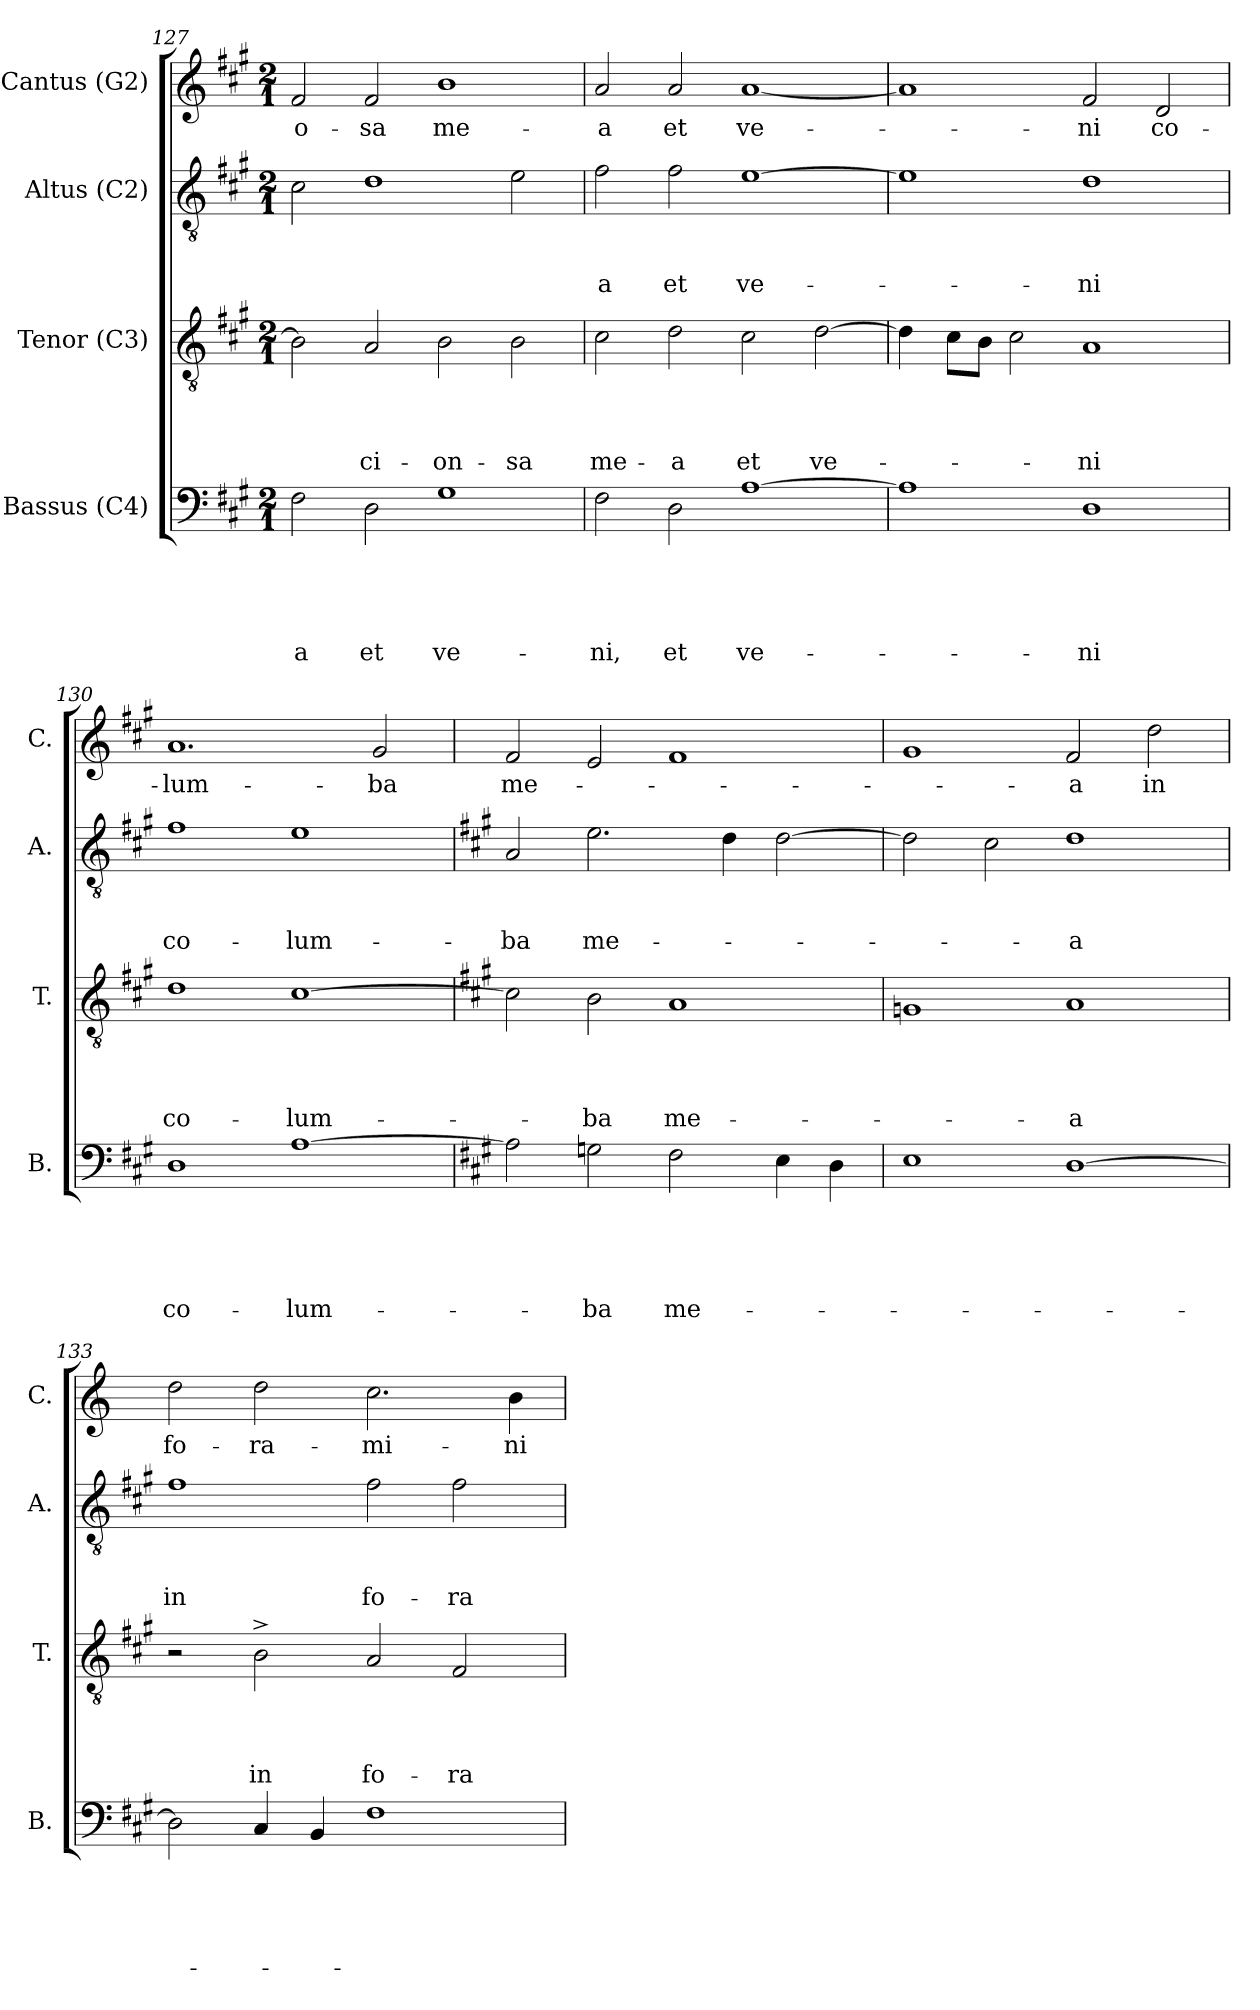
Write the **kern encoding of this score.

**kern	**text	**text	**text	**text	**text	**kern	**text	**text	**text	**text	**kern	**text	**text	**text	**kern	**text
*part4	*part4	*part4	*part4	*part4	*part4	*part3	*part3	*part3	*part3	*part3	*part2	*part2	*part2	*part2	*part1	*part1
*staff4	*staff4	*staff4	*staff4	*staff4	*staff4	*staff3	*staff3	*staff3	*staff3	*staff3	*staff2	*staff2	*staff2	*staff2	*staff1	*staff1
*I"Bassus (C4)	*	*	*	*	*	*I"Tenor (C3)	*	*	*	*	*I"Altus (C2)	*	*	*	*I"Cantus (G2)	*
*I'B.	*	*	*	*	*	*I'T.	*	*	*	*	*I'A.	*	*	*	*I'C.	*
*clefF4	*	*	*	*	*	*clefGv2	*	*	*	*	*clefGv2	*	*	*	*clefG2	*
*k[f#c#g#]	*	*	*	*	*	*k[f#c#g#]	*	*	*	*	*k[f#c#g#]	*	*	*	*k[f#c#g#]	*
*A:	*	*	*	*	*	*A:	*	*	*	*	*A:	*	*	*	*A:	*
*M2/1	*	*	*	*	*	*M2/1	*	*	*	*	*M2/1	*	*	*	*M2/1	*
=127	=127	=127	=127	=127	=127	=127	=127	=127	=127	=127	=127	=127	=127	=127	=127	=127
!	!	!	!	!	!LO:LY:b	!	!	!	!	!	!	!	!	!	!	!LO:LY:b
2F#\	.	.	.	.	-a	2B\]	.	.	.	.	2c#\	.	.	.	2f#/	-o-
!	!	!	!	!	!LO:LY:b	!	!	!	!	!LO:LY:b	!	!	!	!	!	!LO:LY:b
2D\	.	.	.	.	et	2A/	.	.	.	-ci-	1d	.	.	.	2f#/	-sa
!	!	!	!	!	!LO:LY:b	!	!	!	!	!LO:LY:b	!	!	!	!	!	!LO:LY:b
1G#	.	.	.	.	ve-	2B\	.	.	.	-on-	.	.	.	.	1b	me-
!	!	!	!	!	!	!	!	!	!	!LO:LY:b	!	!	!	!	!	!
.	.	.	.	.	.	2B\	.	.	.	-sa	2e\	.	.	.	.	.
=128	=128	=128	=128	=128	=128	=128	=128	=128	=128	=128	=128	=128	=128	=128	=128	=128
!	!	!	!	!	!LO:LY:b	!	!	!	!	!LO:LY:b	!	!	!	!LO:LY:b	!	!LO:LY:b
2F#\	.	.	.	.	-ni,	2c#\	.	.	.	me-	2f#\	.	.	-a	2a/	-a
!	!	!	!	!	!LO:LY:b	!	!	!	!	!LO:LY:b	!	!	!	!LO:LY:b	!	!LO:LY:b
2D\	.	.	.	.	et	2d\	.	.	.	-a	2f#\	.	.	et	2a/	et
!	!	!	!	!	!LO:LY:b	!	!	!	!	!LO:LY:b	!	!	!	!LO:LY:b	!	!LO:LY:b
[>1A	.	.	.	.	ve-	2c#\	.	.	.	et	[>1e	.	.	ve-	[<1a	ve-
!	!	!	!	!	!	!	!	!	!	!LO:LY:b	!	!	!	!	!	!
.	.	.	.	.	.	[>2d\	.	.	.	ve-	.	.	.	.	.	.
=129	=129	=129	=129	=129	=129	=129	=129	=129	=129	=129	=129	=129	=129	=129	=129	=129
1A]	.	.	.	.	.	4d\]	.	.	.	.	1e]	.	.	.	1a]	.
.	.	.	.	.	.	8c#\L	.	.	.	.	.	.	.	.	.	.
.	.	.	.	.	.	8B\J	.	.	.	.	.	.	.	.	.	.
.	.	.	.	.	.	2c#\	.	.	.	.	.	.	.	.	.	.
!	!	!	!	!	!LO:LY:b	!	!	!	!	!LO:LY:b	!	!	!	!LO:LY:b	!	!LO:LY:b
1D	.	.	.	.	-ni	1A	.	.	.	-ni	1d	.	.	-ni	2f#/	-ni
!	!	!	!	!	!	!	!	!	!	!	!	!	!	!	!	!LO:LY:b
.	.	.	.	.	.	.	.	.	.	.	.	.	.	.	2d/	co-
!!LO:LB:g=z
=130	=130	=130	=130	=130	=130	=130	=130	=130	=130	=130	=130	=130	=130	=130	=130	=130
!	!	!	!	!	!LO:LY:b	!	!	!	!	!LO:LY:b	!	!	!	!LO:LY:b	!	!LO:LY:b
1D	.	.	.	.	co-	1d	.	.	.	co-	1f#	.	.	co-	1.a	-lum-
!	!	!	!	!	!LO:LY:b	!	!	!	!	!LO:LY:b	!	!	!	!LO:LY:b	!	!
[>1A	.	.	.	.	-lum-	[>1c#	.	.	.	-lum-	1e	.	.	-lum-	.	.
!	!	!	!	!	!	!	!	!	!	!	!	!	!	!	!	!LO:LY:b
.	.	.	.	.	.	.	.	.	.	.	.	.	.	.	2g#/	-ba
=131	=131	=131	=131	=131	=131	=131	=131	=131	=131	=131	=131	=131	=131	=131	=131	=131
*	*	*	*	*	*	*	*	*	*	*	*	*	*	*	*k[]	*
*	*	*	*	*	*	*	*	*	*	*	*	*	*	*	*C:	*
!	!	!	!	!	!	!	!	!	!	!	!	!	!	!LO:LY:b	!	!LO:LY:b
2A\]	.	.	.	.	.	2c#\]	.	.	.	.	2A/	.	.	-ba	2f/	me-
!	!	!	!	!	!LO:LY:b	!	!	!	!	!LO:LY:b	!	!	!	!LO:LY:b	!	!
2G\	.	.	.	.	-ba	2B\	.	.	.	-ba	2.e\	.	.	me-	2e/	.
!	!	!	!	!	!LO:LY:b	!	!	!	!	!LO:LY:b	!	!	!	!	!	!
2F#\	.	.	.	.	me-	1A	.	.	.	me-	.	.	.	.	1f	.
.	.	.	.	.	.	.	.	.	.	.	4d\	.	.	.	.	.
4E\	.	.	.	.	.	.	.	.	.	.	[>2d\	.	.	.	.	.
4D\	.	.	.	.	.	.	.	.	.	.	.	.	.	.	.	.
=132	=132	=132	=132	=132	=132	=132	=132	=132	=132	=132	=132	=132	=132	=132	=132	=132
1E	.	.	.	.	.	1G	.	.	.	.	2d\]	.	.	.	1g	.
.	.	.	.	.	.	.	.	.	.	.	2c#\	.	.	.	.	.
!	!	!	!	!	!	!	!	!	!	!LO:LY:b:rj	!	!	!	!LO:LY:b:rj	!	!LO:LY:b
[>1D	.	.	.	.	.	1A	.	.	.	-a	1d	.	.	-a	2f/	-a
!	!	!	!	!	!	!	!	!	!	!	!	!	!	!	!	!LO:LY:b
.	.	.	.	.	.	.	.	.	.	.	.	.	.	.	2dd\	in
=133	=133	=133	=133	=133	=133	=133	=133	=133	=133	=133	=133	=133	=133	=133	=133	=133
!	!	!	!	!	!	!	!	!	!	!	!	!	!	!LO:LY:b	!	!LO:LY:b
2D\]	.	.	.	.	.	2r	.	.	.	.	1f#	.	.	in	2dd\	fo-
!	!	!	!	!	!	!	!	!	!	!LO:LY:b	!	!	!	!	!	!LO:LY:b
4C#/	.	.	.	.	.	2B^>\	.	.	.	in	.	.	.	.	2dd\	-ra-
4BB/	.	.	.	.	.	.	.	.	.	.	.	.	.	.	.	.
!	!	!	!	!	!	!	!	!	!	!LO:LY:b	!	!	!	!LO:LY:b	!	!LO:LY:b
1F#	.	.	.	.	.	2A/	.	.	.	fo-	2f#\	.	.	fo-	2.cc\	-mi-
!	!	!	!	!	!	!	!	!	!	!LO:LY:b	!	!	!	!LO:LY:b	!	!
.	.	.	.	.	.	2F#/	.	.	.	-ra-	2f#\	.	.	-ra-	.	.
!	!	!	!	!	!	!	!	!	!	!	!	!	!	!	!	!LO:LY:b
.	.	.	.	.	.	.	.	.	.	.	.	.	.	.	4b\	-ni-
=	=	=	=	=	=	=	=	=	=	=	=	=	=	=	=	=
*-	*-	*-	*-	*-	*-	*-	*-	*-	*-	*-	*-	*-	*-	*-	*-	*-
